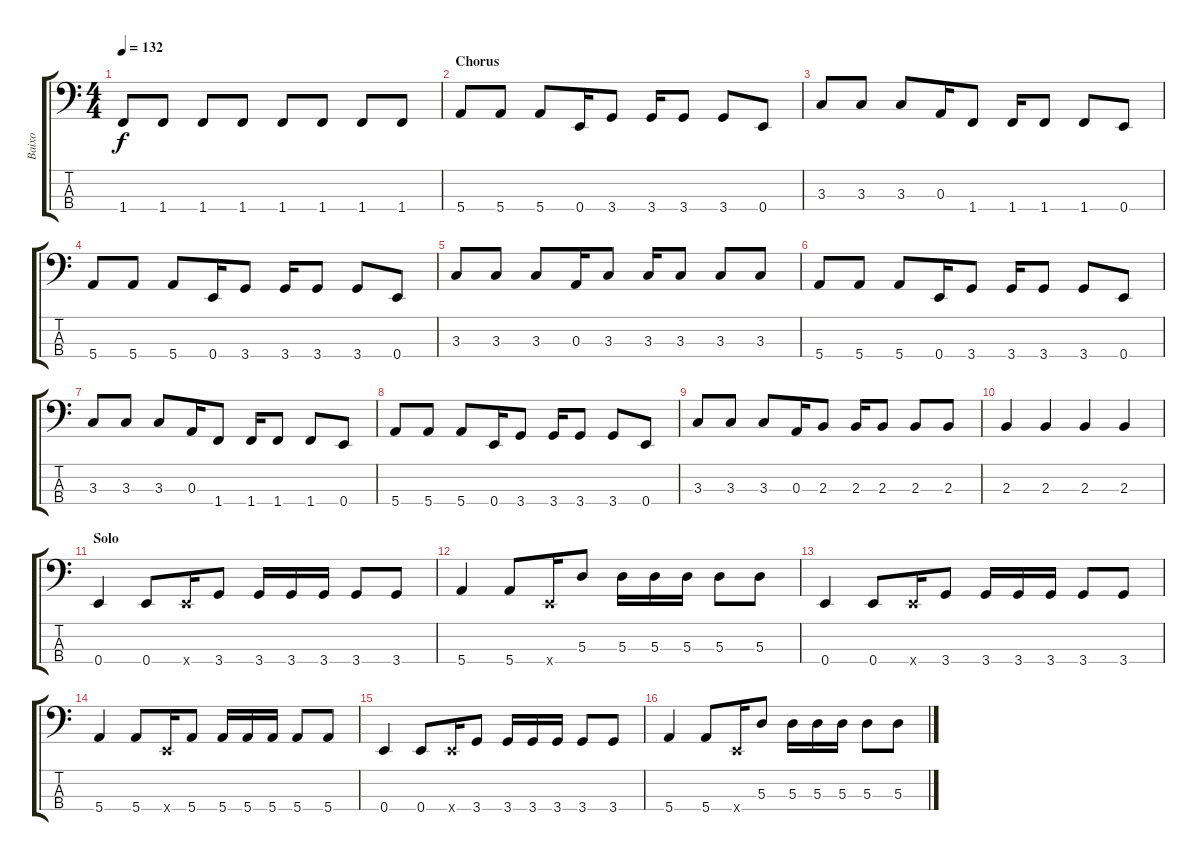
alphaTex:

\track ("Baixo" "Baixo") {instrument electricbassfinger}
\staff {score tabs}
\tuning (G2 D2 A1 E1) {hide}
\ts (4 4)
\tempo 132
\clef f4
\ks c
1.4.8{dy f} 1.4.8 1.4.8 1.4.8 1.4.8 1.4.8 1.4.8 1.4.8 |
\section ("" "Chorus")
5.4.8 5.4.8 5.4.8 0.4.16 3.4.8 3.4.16 3.4.8 3.4.8 0.4.8 |
3.3.8 3.3.8 3.3.8 0.3.16 1.4.8 1.4.16 1.4.8 1.4.8 0.4.8 |
5.4.8 5.4.8 5.4.8 0.4.16 3.4.8 3.4.16 3.4.8 3.4.8 0.4.8 |
3.3.8 3.3.8 3.3.8 0.3.16 3.3.8 3.3.16 3.3.8 3.3.8 3.3.8 |
5.4.8 5.4.8 5.4.8 0.4.16 3.4.8 3.4.16 3.4.8 3.4.8 0.4.8 |
3.3.8 3.3.8 3.3.8 0.3.16 1.4.8 1.4.16 1.4.8 1.4.8 0.4.8 |
5.4.8 5.4.8 5.4.8 0.4.16 3.4.8 3.4.16 3.4.8 3.4.8 0.4.8 |
3.3.8 3.3.8 3.3.8 0.3.16 2.3.8 2.3.16 2.3.8 2.3.8 2.3.8 |
2.3.4 2.3.4 2.3.4 2.3.4 |
\section ("" "Solo")
0.4.4 0.4.8 0.4{x}.16 3.4.8 3.4.16 3.4.16 3.4.16 3.4.8 3.4.8 |
5.4.4 5.4.8 0.4{x}.16 5.3.8 5.3.16 5.3.16 5.3.16 5.3.8 5.3.8 |
0.4.4 0.4.8 0.4{x}.16 3.4.8 3.4.16 3.4.16 3.4.16 3.4.8 3.4.8 |
5.4.4 5.4.8 0.4{x}.16 5.4.8 5.4.16 5.4.16 5.4.16 5.4.8 5.4.8 |
0.4.4 0.4.8 0.4{x}.16 3.4.8 3.4.16 3.4.16 3.4.16 3.4.8 3.4.8 |
5.4.4 5.4.8 0.4{x}.16 5.3.8 5.3.16 5.3.16 5.3.16 5.3.8 5.3.8
